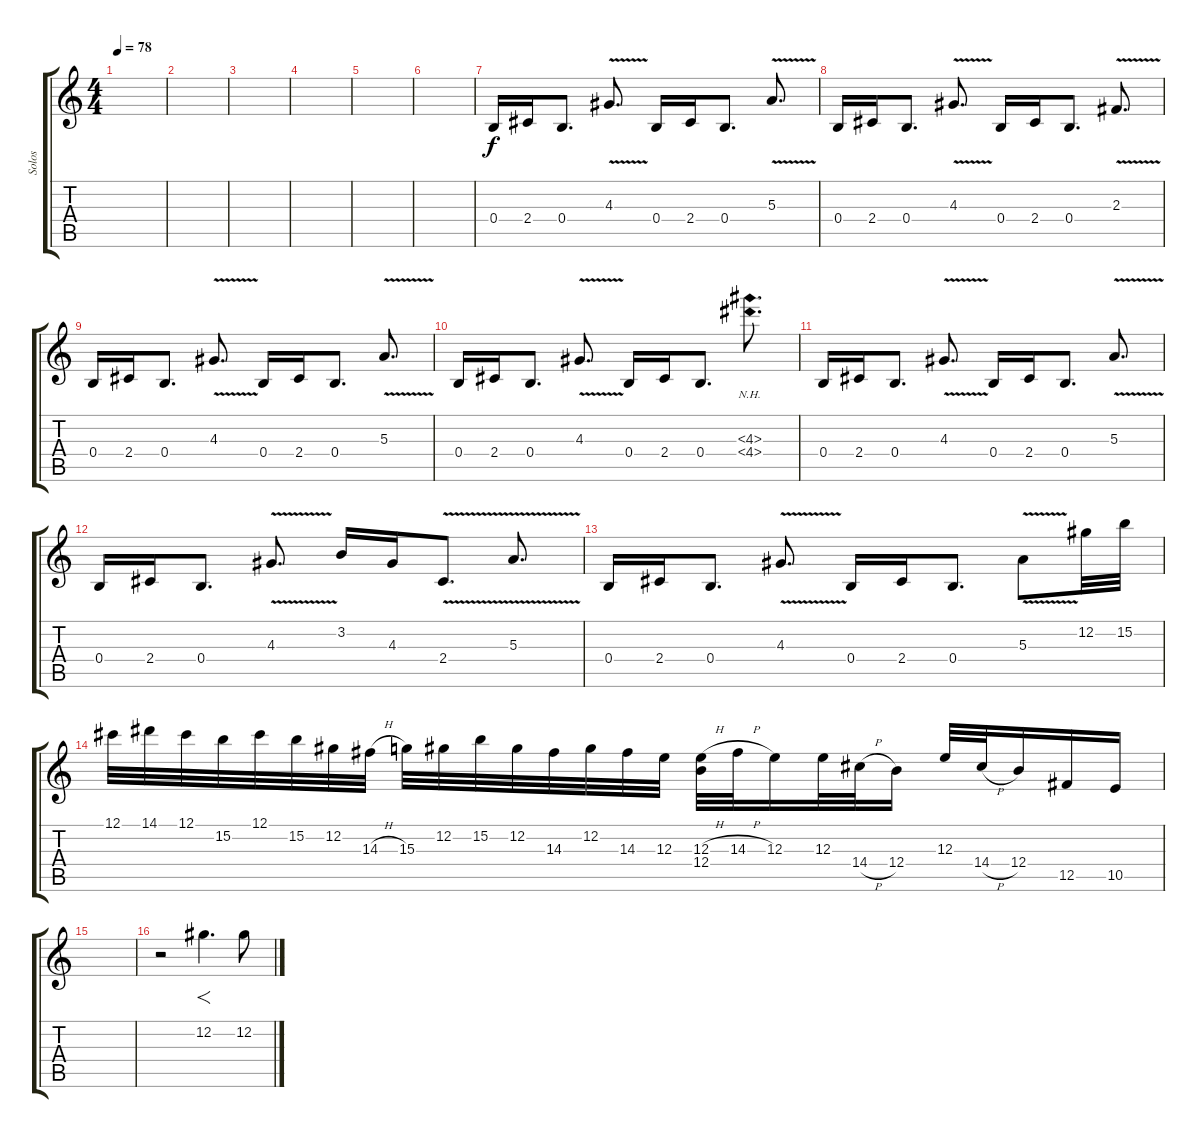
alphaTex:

\track ("Solos" "Solos") {instrument distortionguitar}
\staff {score tabs}
\tuning (Db4 Ab3 E3 B2 Gb2 Db2) {hide}
\ts (4 4)
\tempo 78
\clef g2
\ks c
|
|
|
|
|
|
0.4.16{instrument overdrivenguitar} 2.4.16 0.4.8{d} 4.3{v}.8{d} 0.4.16 2.4.16 0.4.8{d} 5.3{v}.8{d} |
0.4.16 2.4.16 0.4.8{d} 4.3{v}.8{d} 0.4.16 2.4.16 0.4.8{d} 2.3{v}.8{d} |
0.4.16 2.4.16 0.4.8{d} 4.3{v}.8{d} 0.4.16 2.4.16 0.4.8{d} 5.3{v}.8{d} |
0.4.16 2.4.16 0.4.8{d} 4.3{v}.8{d} 0.4.16 2.4.16 0.4.8{d} (4.3{nh} 4.4{nh}).8{d} |
0.4.16 2.4.16 0.4.8{d} 4.3{v}.8{d} 0.4.16 2.4.16 0.4.8{d} 5.3{v}.8{d} |
0.4.16 2.4.16 0.4.8{d} 4.3{v}.8{d} 3.2.16 4.3.16 2.4{v}.8{d} 5.3{v}.8{d} |
0.4.16 2.4.16 0.4.8{d} 4.3{v}.8{d} 0.4.16 2.4.16 0.4.8{d} 5.3{v}.8 12.2.32 15.2.32 |
12.1.32 14.1.32 12.1.32 15.2.32 12.1.32 15.2.32 12.2.32 14.3{h}.32 15.3.32 12.2.32 15.2.32 12.2.32 14.3.32 12.2.32 14.3.32 12.3.32 (12.3{h} 12.4).32 14.3{h}.32 12.3.16 12.3.32 14.4{h}.32 12.4.16 12.3.32 14.4{h}.32 12.4.16 12.5.16 10.5.16 |
|
r.2 12.2.4{f d instrument distortionguitar} 12.2.8
